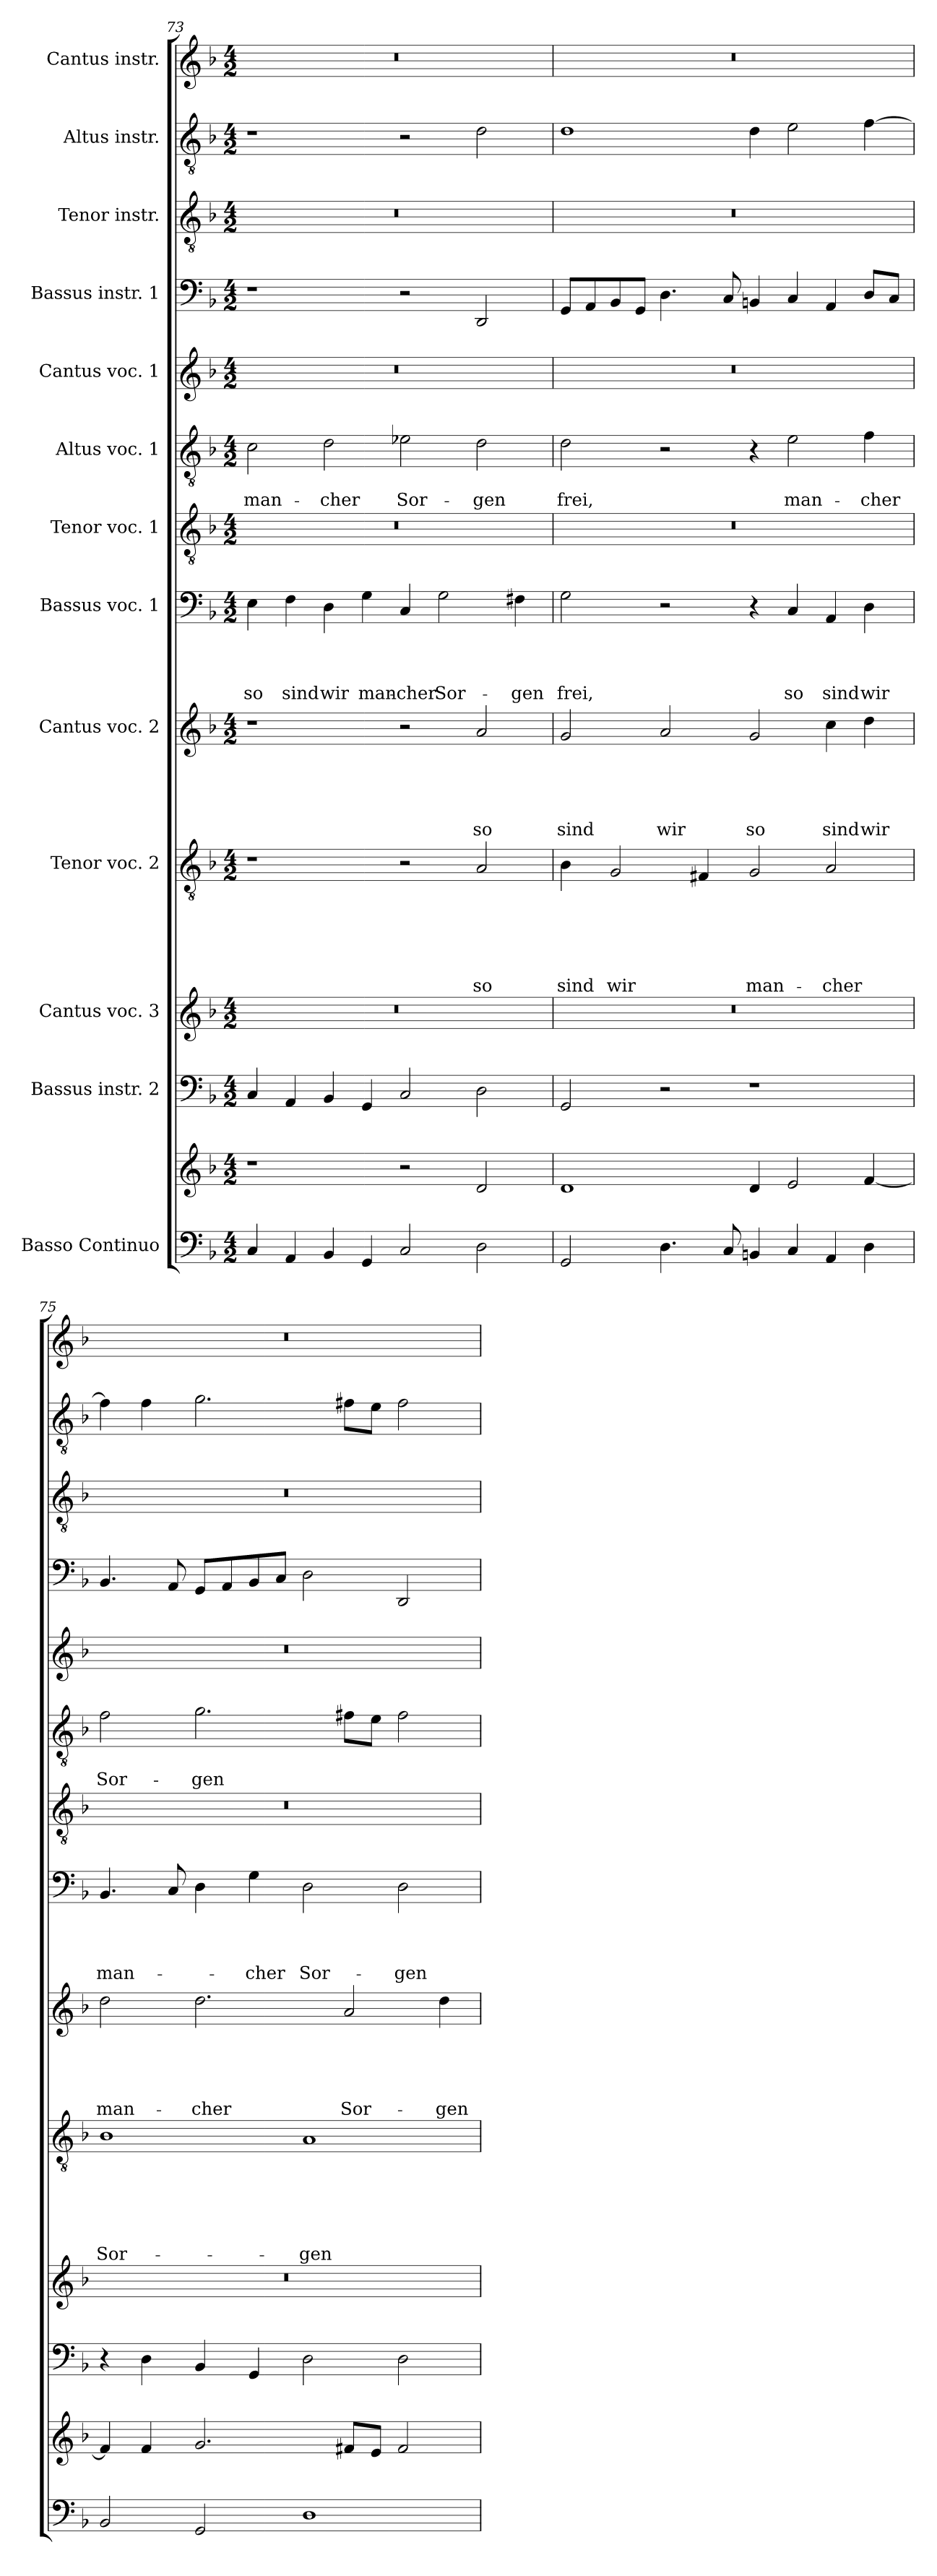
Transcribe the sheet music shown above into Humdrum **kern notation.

**kern	**kern	**kern	**kern	**kern	**text	**text	**text	**text	**text	**text	**kern	**text	**text	**text	**text	**text	**kern	**text	**text	**text	**text	**kern	**kern	**text	**text	**kern	**kern	**kern	**kern	**kern
*part14	*part13	*part12	*part11	*part10	*part10	*part10	*part10	*part10	*part10	*part10	*part9	*part9	*part9	*part9	*part9	*part9	*part8	*part8	*part8	*part8	*part8	*part7	*part6	*part6	*part6	*part5	*part4	*part3	*part2	*part1
*staff14	*staff13	*staff12	*staff11	*staff10	*staff10	*staff10	*staff10	*staff10	*staff10	*staff10	*staff9	*staff9	*staff9	*staff9	*staff9	*staff9	*staff8	*staff8	*staff8	*staff8	*staff8	*staff7	*staff6	*staff6	*staff6	*staff5	*staff4	*staff3	*staff2	*staff1
*I"Basso Continuo	*	*I"Bassus instr. 2	*I"Cantus voc. 3	*I"Tenor voc. 2	*	*	*	*	*	*	*I"Cantus voc. 2	*	*	*	*	*	*I"Bassus voc. 1	*	*	*	*	*I"Tenor voc. 1	*I"Altus voc. 1	*	*	*I"Cantus voc. 1	*I"Bassus instr. 1	*I"Tenor instr.	*I"Altus instr.	*I"Cantus instr.
*clefF4	*clefG2	*clefF4	*clefG2	*clefGv2	*	*	*	*	*	*	*clefG2	*	*	*	*	*	*clefF4	*	*	*	*	*clefGv2	*clefGv2	*	*	*clefG2	*clefF4	*clefGv2	*clefGv2	*clefG2
*k[b-]	*k[b-]	*k[b-]	*k[b-]	*k[b-]	*	*	*	*	*	*	*k[b-]	*	*	*	*	*	*k[b-]	*	*	*	*	*k[b-]	*k[b-]	*	*	*k[b-]	*k[b-]	*k[b-]	*k[b-]	*k[b-]
*F:	*F:	*F:	*F:	*F:	*	*	*	*	*	*	*F:	*	*	*	*	*	*F:	*	*	*	*	*F:	*F:	*	*	*F:	*F:	*F:	*F:	*F:
*M4/2	*M4/2	*M4/2	*M4/2	*M4/2	*	*	*	*	*	*	*M4/2	*	*	*	*	*	*M4/2	*	*	*	*	*M4/2	*M4/2	*	*	*M4/2	*M4/2	*M4/2	*M4/2	*M4/2
=73	=73	=73	=73	=73	=73	=73	=73	=73	=73	=73	=73	=73	=73	=73	=73	=73	=73	=73	=73	=73	=73	=73	=73	=73	=73	=73	=73	=73	=73	=73
!	!	!	!	!	!	!	!	!	!	!	!	!	!	!	!	!	!	!	!	!	!LO:LY:b	!	!	!	!LO:LY:b	!	!	!	!	!
4C/	1r	4C/	0r	1r	.	.	.	.	.	.	1r	.	.	.	.	.	4E\	.	.	.	so	0r	2c\	.	man-	0r	1r	0r	1r	0r
!	!	!	!	!	!	!	!	!	!	!	!	!	!	!	!	!	!	!	!	!	!LO:LY:b	!	!	!	!	!	!	!	!	!
4AA/	.	4AA/	.	.	.	.	.	.	.	.	.	.	.	.	.	.	4F\	.	.	.	sind	.	.	.	.	.	.	.	.	.
!	!	!	!	!	!	!	!	!	!	!	!	!	!	!	!	!	!	!	!	!	!LO:LY:b	!	!	!	!LO:LY:b	!	!	!	!	!
4BB-/	.	4BB-/	.	.	.	.	.	.	.	.	.	.	.	.	.	.	4D\	.	.	.	wir	.	2d\	.	-cher	.	.	.	.	.
!	!	!	!	!	!	!	!	!	!	!	!	!	!	!	!	!	!	!	!	!	!LO:LY:b	!	!	!	!	!	!	!	!	!
4GG/	.	4GG/	.	.	.	.	.	.	.	.	.	.	.	.	.	.	4G\	.	.	.	man-	.	.	.	.	.	.	.	.	.
!	!	!	!	!	!	!	!	!	!	!	!	!	!	!	!	!	!	!	!	!	!LO:LY:b	!	!	!	!LO:LY:b	!	!	!	!	!
2C/	2r	2C/	.	2r	.	.	.	.	.	.	2r	.	.	.	.	.	4C/	.	.	.	-cher	.	2e-X\	.	Sor-	.	2r	.	2r	.
!	!	!	!	!	!	!	!	!	!	!	!	!	!	!	!	!	!	!	!	!	!LO:LY:b	!	!	!	!	!	!	!	!	!
.	.	.	.	.	.	.	.	.	.	.	.	.	.	.	.	.	2G\	.	.	.	Sor-	.	.	.	.	.	.	.	.	.
!	!	!	!	!	!	!	!	!	!	!LO:LY:b	!	!	!	!	!	!LO:LY:b	!	!	!	!	!	!	!	!	!LO:LY:b	!	!	!	!	!
2D\	2d/	2D\	.	2A/	.	.	.	.	.	so	2a/	.	.	.	.	so	.	.	.	.	.	.	2d\	.	-gen	.	2DD/	.	2d\	.
!	!	!	!	!	!	!	!	!	!	!	!	!	!	!	!	!	!	!	!	!	!LO:LY:b	!	!	!	!	!	!	!	!	!
.	.	.	.	.	.	.	.	.	.	.	.	.	.	.	.	.	4F#X\	.	.	.	-gen	.	.	.	.	.	.	.	.	.
=74	=74	=74	=74	=74	=74	=74	=74	=74	=74	=74	=74	=74	=74	=74	=74	=74	=74	=74	=74	=74	=74	=74	=74	=74	=74	=74	=74	=74	=74	=74
!	!	!	!	!	!	!	!	!	!	!LO:LY:b	!	!	!	!	!	!LO:LY:b	!	!	!	!	!LO:LY:b	!	!	!	!LO:LY:b	!	!	!	!	!
2GG/	1d	2GG/	0r	4B-\	.	.	.	.	.	sind	2g/	.	.	.	.	sind	2G\	.	.	.	frei,	0r	2d\	.	frei,	0r	8GG/L	0r	1d	0r
.	.	.	.	.	.	.	.	.	.	.	.	.	.	.	.	.	.	.	.	.	.	.	.	.	.	.	8AA/	.	.	.
!	!	!	!	!	!	!	!	!	!	!LO:LY:b	!	!	!	!	!	!	!	!	!	!	!	!	!	!	!	!	!	!	!	!
.	.	.	.	2G/	.	.	.	.	.	wir	.	.	.	.	.	.	.	.	.	.	.	.	.	.	.	.	8BB-/	.	.	.
.	.	.	.	.	.	.	.	.	.	.	.	.	.	.	.	.	.	.	.	.	.	.	.	.	.	.	8GG/J	.	.	.
!	!	!	!	!	!	!	!	!	!	!	!	!	!	!	!	!LO:LY:b	!	!	!	!	!	!	!	!	!	!	!	!	!	!
4.D\	.	2r	.	.	.	.	.	.	.	.	2a/	.	.	.	.	wir	2r	.	.	.	.	.	2r	.	.	.	4.D\	.	.	.
.	.	.	.	4F#X/	.	.	.	.	.	.	.	.	.	.	.	.	.	.	.	.	.	.	.	.	.	.	.	.	.	.
8C/	.	.	.	.	.	.	.	.	.	.	.	.	.	.	.	.	.	.	.	.	.	.	.	.	.	.	8C/	.	.	.
!	!	!	!	!	!	!	!	!	!	!LO:LY:b	!	!	!	!	!	!LO:LY:b	!	!	!	!	!	!	!	!	!	!	!	!	!	!
4BBn/	4d/	1r	.	2G/	.	.	.	.	.	man-	2g/	.	.	.	.	so	4r	.	.	.	.	.	4r	.	.	.	4BBn/	.	4d\	.
!	!	!	!	!	!	!	!	!	!	!	!	!	!	!	!	!	!	!	!	!	!LO:LY:b	!	!	!	!LO:LY:b	!	!	!	!	!
4C/	2e/	.	.	.	.	.	.	.	.	.	.	.	.	.	.	.	4C/	.	.	.	so	.	2e\	.	man-	.	4C/	.	2e\	.
!	!	!	!	!	!	!	!	!	!	!LO:LY:b	!	!	!	!	!	!LO:LY:b	!	!	!	!	!LO:LY:b	!	!	!	!	!	!	!	!	!
4AA/	.	.	.	2A/	.	.	.	.	.	-cher	4cc\	.	.	.	.	sind	4AA/	.	.	.	sind	.	.	.	.	.	4AA/	.	.	.
!	!	!	!	!	!	!	!	!	!	!	!	!	!	!	!	!LO:LY:b	!	!	!	!	!LO:LY:b	!	!	!	!LO:LY:b	!	!	!	!	!
4D\	[4f/	.	.	.	.	.	.	.	.	.	4dd\	.	.	.	.	wir	4D\	.	.	.	wir	.	4f\	.	-cher	.	8D/L	.	[4f\	.
.	.	.	.	.	.	.	.	.	.	.	.	.	.	.	.	.	.	.	.	.	.	.	.	.	.	.	8C/J	.	.	.
=75	=75	=75	=75	=75	=75	=75	=75	=75	=75	=75	=75	=75	=75	=75	=75	=75	=75	=75	=75	=75	=75	=75	=75	=75	=75	=75	=75	=75	=75	=75
!	!	!	!	!	!	!	!	!	!	!LO:LY:b	!	!	!	!	!	!LO:LY:b	!	!	!	!	!LO:LY:b	!	!	!	!LO:LY:b	!	!	!	!	!
2BB-/	4f/]	4r	0r	1B-	.	.	.	.	.	Sor-	2dd\	.	.	.	.	man-	4.BB-/	.	.	.	man-	0r	2f\	.	Sor-	0r	4.BB-/	0r	4f\]	0r
.	4f/	4D\	.	.	.	.	.	.	.	.	.	.	.	.	.	.	.	.	.	.	.	.	.	.	.	.	.	.	4f\	.
.	.	.	.	.	.	.	.	.	.	.	.	.	.	.	.	.	8C/	.	.	.	.	.	.	.	.	.	8AA/	.	.	.
!	!	!	!	!	!	!	!	!	!	!	!	!	!	!	!	!LO:LY:b	!	!	!	!	!	!	!	!	!LO:LY:b	!	!	!	!	!
2GG/	2.g/	4BB-/	.	.	.	.	.	.	.	.	2.dd\	.	.	.	.	-cher	4D\	.	.	.	.	.	2.g\	.	-gen	.	8GG/L	.	2.g\	.
.	.	.	.	.	.	.	.	.	.	.	.	.	.	.	.	.	.	.	.	.	.	.	.	.	.	.	8AA/	.	.	.
!	!	!	!	!	!	!	!	!	!	!	!	!	!	!	!	!	!	!	!	!	!LO:LY:b	!	!	!	!	!	!	!	!	!
.	.	4GG/	.	.	.	.	.	.	.	.	.	.	.	.	.	.	4G\	.	.	.	-cher	.	.	.	.	.	8BB-/	.	.	.
.	.	.	.	.	.	.	.	.	.	.	.	.	.	.	.	.	.	.	.	.	.	.	.	.	.	.	8C/J	.	.	.
!	!	!	!	!	!	!	!	!	!	!LO:LY:b	!	!	!	!	!	!	!	!	!	!	!LO:LY:b	!	!	!	!	!	!	!	!	!
1D	.	2D\	.	1A	.	.	.	.	.	-gen	.	.	.	.	.	.	2D\	.	.	.	Sor-	.	.	.	.	.	2D\	.	.	.
!	!	!	!	!	!	!	!	!	!	!	!	!	!	!	!	!LO:LY:b	!	!	!	!	!	!	!	!	!	!	!	!	!	!
.	8f#X/L	.	.	.	.	.	.	.	.	.	2a/	.	.	.	.	Sor-	.	.	.	.	.	.	8f#X\L	.	.	.	.	.	8f#X\L	.
.	8e/J	.	.	.	.	.	.	.	.	.	.	.	.	.	.	.	.	.	.	.	.	.	8e\J	.	.	.	.	.	8e\J	.
!	!	!	!	!	!	!	!	!	!	!	!	!	!	!	!	!	!	!	!	!	!LO:LY:b	!	!	!	!	!	!	!	!	!
.	2f#/	2D\	.	.	.	.	.	.	.	.	.	.	.	.	.	.	2D\	.	.	.	-gen	.	2f#\	.	.	.	2DD/	.	2f#\	.
!	!	!	!	!	!	!	!	!	!	!	!	!	!	!	!	!LO:LY:b	!	!	!	!	!	!	!	!	!	!	!	!	!	!
.	.	.	.	.	.	.	.	.	.	.	4dd\	.	.	.	.	-gen	.	.	.	.	.	.	.	.	.	.	.	.	.	.
=	=	=	=	=	=	=	=	=	=	=	=	=	=	=	=	=	=	=	=	=	=	=	=	=	=	=	=	=	=	=
*-	*-	*-	*-	*-	*-	*-	*-	*-	*-	*-	*-	*-	*-	*-	*-	*-	*-	*-	*-	*-	*-	*-	*-	*-	*-	*-	*-	*-	*-	*-
